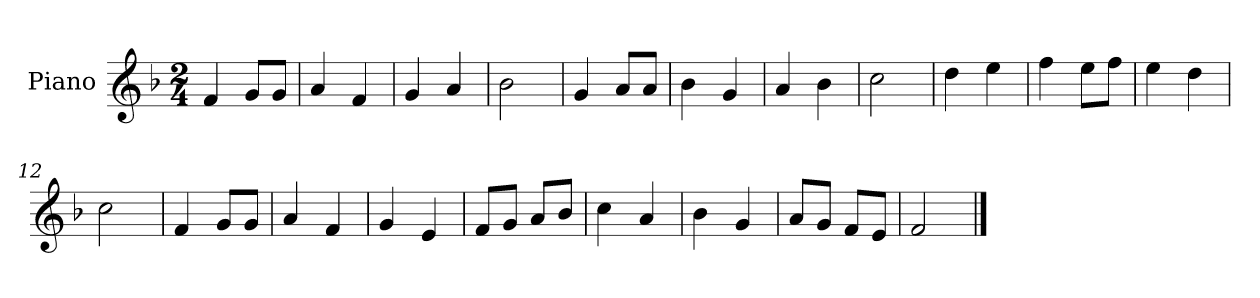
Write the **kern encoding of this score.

**kern
*part1
*staff1
*I"Piano
*I'Pno
*clefG2
*k[b-]
*M2/4
=1
4f/
8g/L
8g/J
=2
4a/
4f/
=3
4g/
4a/
=4
2b-\
=5
4g/
8a/L
8a/J
=6
4b-\
4g/
=7
4a/
4b-\
=8
2cc\
=9
4dd\
4ee\
=10
4ff\
8ee\L
8ff\J
=11
4ee\
4dd\
=12
2cc\
=13
4f/
8g/L
8g/J
=14
4a/
4f/
=15
4g/
4e/
=16
8f/L
8g/J
8a/L
8b-/J
=17
4cc\
4a/
=18
4b-\
4g/
=19
8a/L
8g/J
8f/L
8e/J
=20
2f/
==
*-
